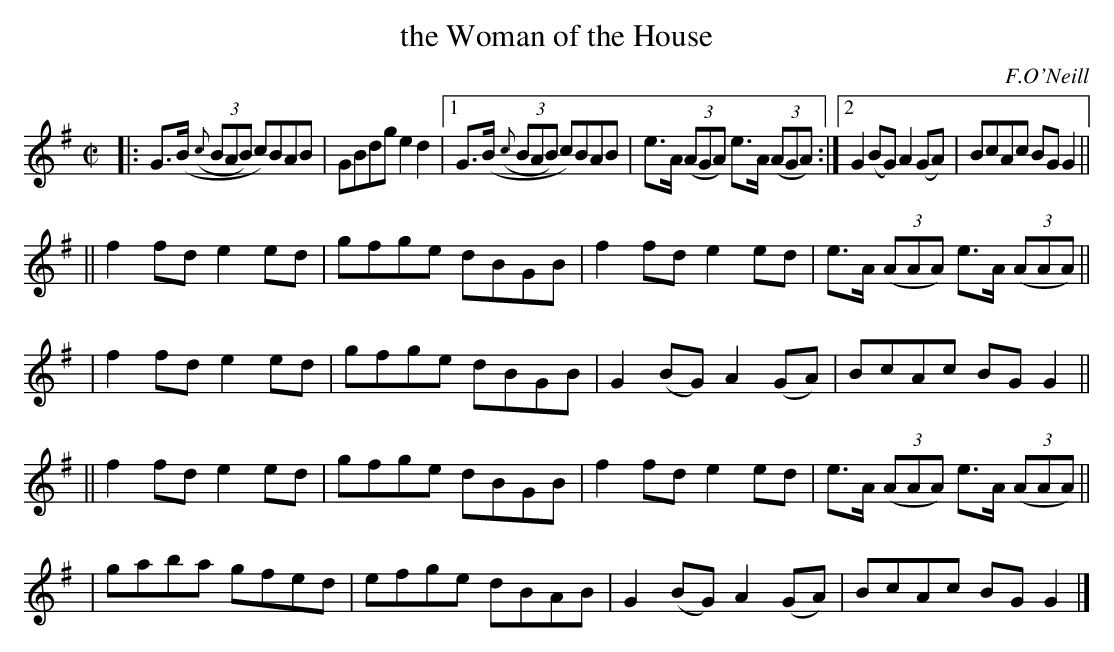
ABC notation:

X:1
T: the Woman of the House
O: F.O'Neill
M: C|
L: 1/8
K: G
|: G>(B (3({c}BAB) c)BAB | GBdg   e2d2 |\
[1 G>(B (3({c}BAB) c)BAB | e>A (3(AGA) e>A (3(AGA) :|[2 G2(BG) A2(GA) | BcAc BGG2 ||
|| f2fd e2ed | gfge dBGB | f2fd   e2ed   | e>A (3(AAA) e>A (3(AAA) ||
|  f2fd e2ed | gfge dBGB | G2(BG) A2(GA) | BcAc BGG2 ||
|| f2fd e2ed | gfge dBGB | f2fd   e2ed   | e>A (3(AAA) e>A (3(AAA) ||
|  gaba gfed | efge dBAB | G2(BG) A2(GA) | BcAc BGG2 |]
